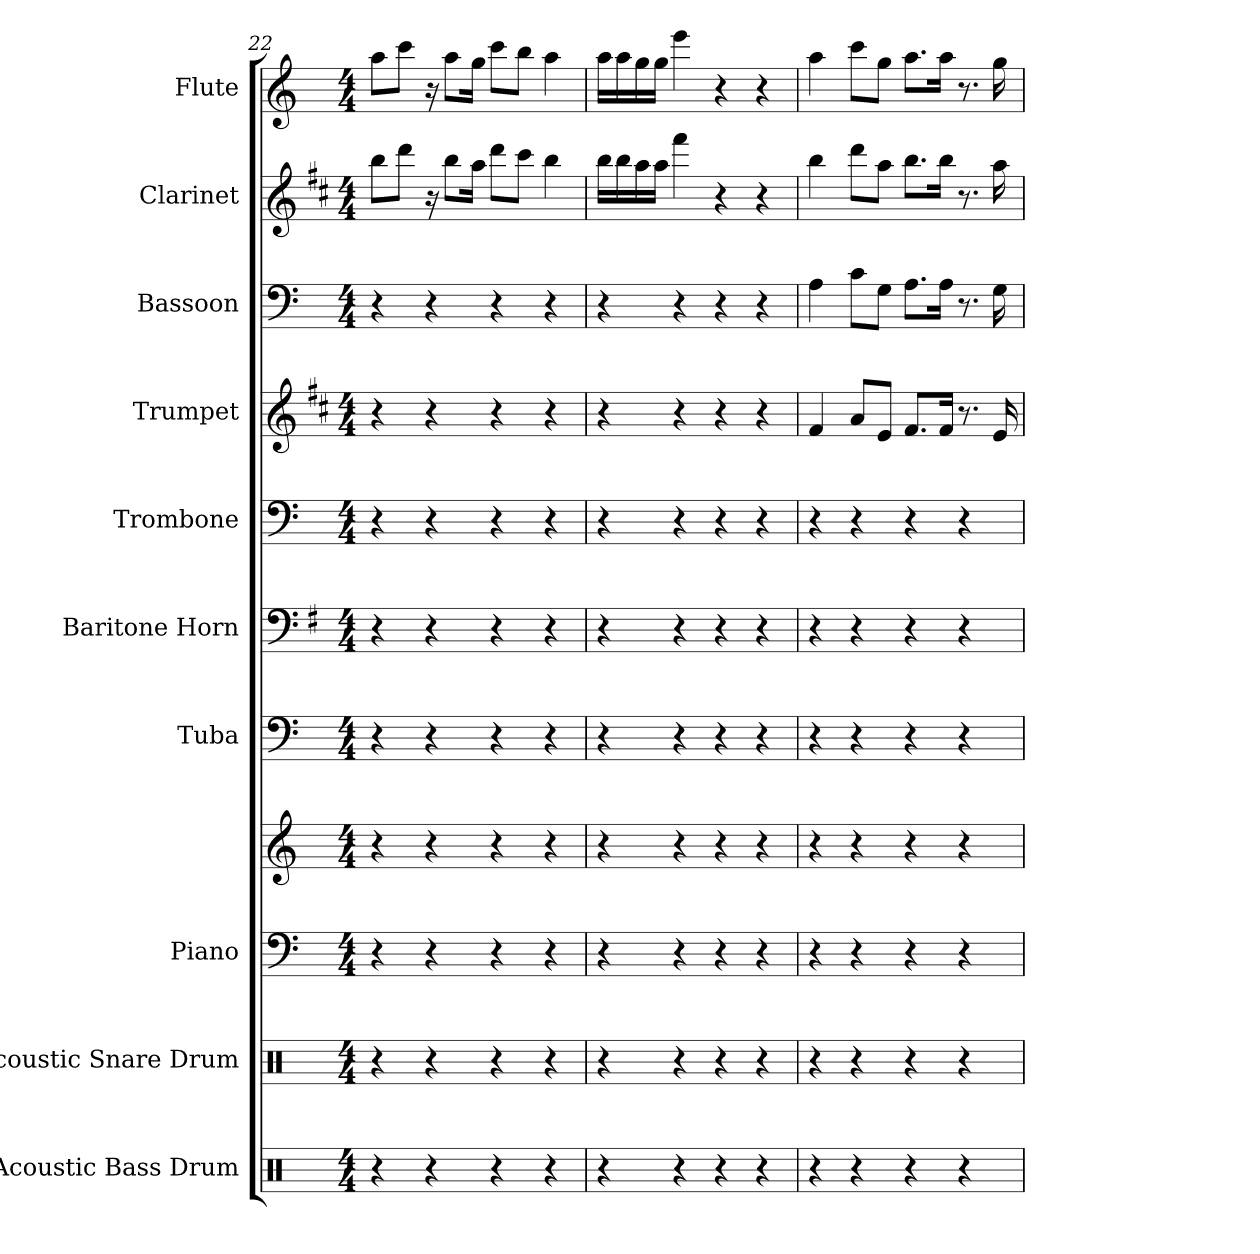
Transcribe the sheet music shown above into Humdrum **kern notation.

**kern	**kern	**kern	**kern	**kern	**kern	**kern	**kern	**kern	**kern	**kern
*part10	*part9	*part8	*part8	*part7	*part6	*part5	*part4	*part3	*part2	*part1
*staff11	*staff10	*staff9	*staff8	*staff7	*staff6	*staff5	*staff4	*staff3	*staff2	*staff1
*I"Acoustic Bass Drum	*I"Acoustic Snare Drum	*I"Piano	*	*I"Tuba	*I"Baritone Horn	*I"Trombone	*I"Trumpet	*I"Bassoon	*I"Clarinet	*I"Flute
*I'BD	*I'Snr	*I'Pno.	*	*I'Tba.	*I'Bar. Hn.	*I'Trb.	*I'Tpt.	*I'Bsn.	*I'Cl.	*I'Flt.
*clefX	*clefX	*clefF4	*clefG2	*clefF4	*clefF4	*clefF4	*clefG2	*clefF4	*clefG2	*clefG2
*	*	*	*	*	*ITrd4c7	*	*ITrd1c2	*	*ITrd1c2	*
*k[]	*k[]	*k[]	*k[]	*k[]	*k[]	*k[]	*k[]	*k[]	*k[]	*k[]
*M4/4	*M4/4	*M4/4	*M4/4	*M4/4	*M4/4	*M4/4	*M4/4	*M4/4	*M4/4	*M4/4
=22	=22	=22	=22	=22	=22	=22	=22	=22	=22	=22
4r	4r	4r	4r	4r	4r	4r	4r	4r	8aaL	8aaL
.	.	.	.	.	.	.	.	.	8cccJ	8cccJ
4r	4r	4r	4r	4r	4r	4r	4r	4r	16r	16r
.	.	.	.	.	.	.	.	.	8aaL	8aaL
.	.	.	.	.	.	.	.	.	16ggJk	16ggJk
4r	4r	4r	4r	4r	4r	4r	4r	4r	8cccL	8cccL
.	.	.	.	.	.	.	.	.	8bbJ	8bbJ
4r	4r	4r	4r	4r	4r	4r	4r	4r	4aa	4aa
=23	=23	=23	=23	=23	=23	=23	=23	=23	=23	=23
4r	4r	4r	4r	4r	4r	4r	4r	4r	16aaLL	16aaLL
.	.	.	.	.	.	.	.	.	16aa	16aa
.	.	.	.	.	.	.	.	.	16gg	16gg
.	.	.	.	.	.	.	.	.	16ggJJ	16ggJJ
4r	4r	4r	4r	4r	4r	4r	4r	4r	4eee	4eee
4r	4r	4r	4r	4r	4r	4r	4r	4r	4r	4r
4r	4r	4r	4r	4r	4r	4r	4r	4r	4r	4r
=24	=24	=24	=24	=24	=24	=24	=24	=24	=24	=24
4r	4r	4r	4r	4r	4r	4r	4e	4A	4aa	4aa
4r	4r	4r	4r	4r	4r	4r	8gL	8cL	8cccL	8cccL
.	.	.	.	.	.	.	8dJ	8GJ	8ggJ	8ggJ
4r	4r	4r	4r	4r	4r	4r	8.eL	8.AL	8.aaL	8.aaL
.	.	.	.	.	.	.	16eJk	16AJk	16aaJk	16aaJk
4r	4r	4r	4r	4r	4r	4r	8.r	8.r	8.r	8.r
.	.	.	.	.	.	.	16d	16G	16gg	16gg
=	=	=	=	=	=	=	=	=	=	=
*-	*-	*-	*-	*-	*-	*-	*-	*-	*-	*-
